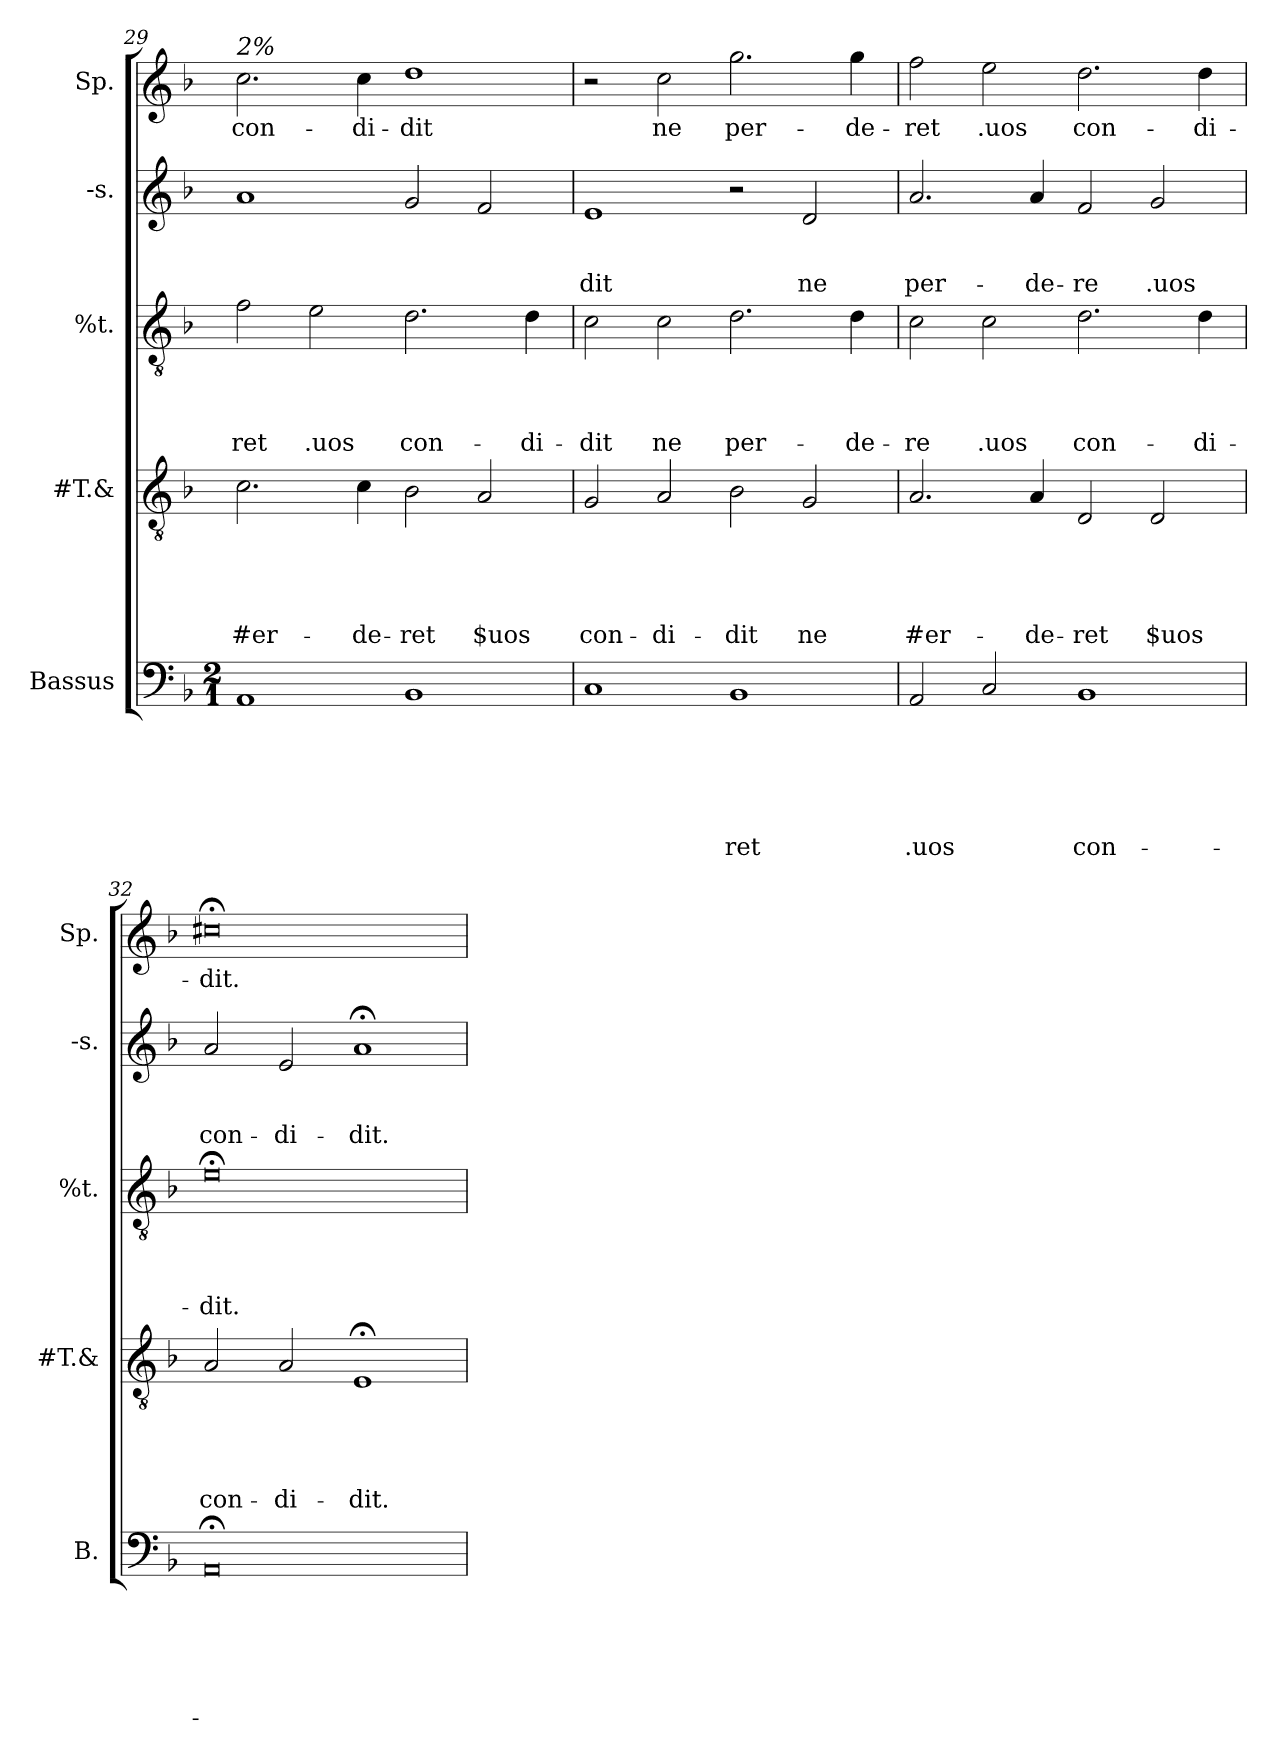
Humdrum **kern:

**kern	**text	**text	**text	**text	**text	**text	**kern	**text	**text	**text	**text	**text	**kern	**text	**text	**text	**text	**kern	**text	**text	**text	**kern	**text
*part5	*part5	*part5	*part5	*part5	*part5	*part5	*part4	*part4	*part4	*part4	*part4	*part4	*part3	*part3	*part3	*part3	*part3	*part2	*part2	*part2	*part2	*part1	*part1
*staff5	*staff5	*staff5	*staff5	*staff5	*staff5	*staff5	*staff4	*staff4	*staff4	*staff4	*staff4	*staff4	*staff3	*staff3	*staff3	*staff3	*staff3	*staff2	*staff2	*staff2	*staff2	*staff1	*staff1
*I"Bassus	*	*	*	*	*	*	*I"#T.&	*	*	*	*	*	*I"%t.	*	*	*	*	*I"-s.	*	*	*	*I"Sp.	*
*I'B.	*	*	*	*	*	*	*I'#T.&	*	*	*	*	*	*I'%t.	*	*	*	*	*I'-s.	*	*	*	*I'Sp.	*
!!LO:LB:g=z
*clefF4	*	*	*	*	*	*	*clefGv2	*	*	*	*	*	*clefGv2	*	*	*	*	*clefG2	*	*	*	*clefG2	*
*k[b-]	*	*	*	*	*	*	*k[b-]	*	*	*	*	*	*k[b-]	*	*	*	*	*k[b-]	*	*	*	*k[b-]	*
*F:	*	*	*	*	*	*	*F:	*	*	*	*	*	*F:	*	*	*	*	*F:	*	*	*	*F:	*
*M2/1	*	*	*	*	*	*	*	*	*	*	*	*	*	*	*	*	*	*	*	*	*	*	*
=29	=29	=29	=29	=29	=29	=29	=29	=29	=29	=29	=29	=29	=29	=29	=29	=29	=29	=29	=29	=29	=29	=29	=29
!	!	!	!	!	!	!	!	!	!	!	!	!	!	!	!	!	!	!	!	!	!	!LO:TX:a:i:t=2%	!
!	!	!	!	!	!	!	!	!	!	!	!	!LO:LY:b	!	!	!	!	!LO:LY:b	!	!	!	!	!	!LO:LY:b
1AA	.	.	.	.	.	.	2.c\	.	.	.	.	#er-	2f\	.	.	.	-ret	1a	.	.	.	2.cc\	con-
!	!	!	!	!	!	!	!	!	!	!	!	!	!	!	!	!	!LO:LY:b	!	!	!	!	!	!
.	.	.	.	.	.	.	.	.	.	.	.	.	2e\	.	.	.	.uos	.	.	.	.	.	.
!	!	!	!	!	!	!	!	!	!	!	!	!LO:LY:b	!	!	!	!	!	!	!	!	!	!	!LO:LY:b
.	.	.	.	.	.	.	4c\	.	.	.	.	-de-	.	.	.	.	.	.	.	.	.	4cc\	-di-
!	!	!	!	!	!	!	!	!	!	!	!	!LO:LY:b	!	!	!	!	!LO:LY:b	!	!	!	!	!	!LO:LY:b
1BB-	.	.	.	.	.	.	2B-\	.	.	.	.	-ret	2.d\	.	.	.	con-	2g/	.	.	.	1dd	-dit
!	!	!	!	!	!	!	!	!	!	!	!	!LO:LY:b	!	!	!	!	!	!	!	!	!	!	!
.	.	.	.	.	.	.	2A/	.	.	.	.	$uos	.	.	.	.	.	2f/	.	.	.	.	.
!	!	!	!	!	!	!	!	!	!	!	!	!	!	!	!	!	!LO:LY:b	!	!	!	!	!	!
.	.	.	.	.	.	.	.	.	.	.	.	.	4d\	.	.	.	-di-	.	.	.	.	.	.
=30	=30	=30	=30	=30	=30	=30	=30	=30	=30	=30	=30	=30	=30	=30	=30	=30	=30	=30	=30	=30	=30	=30	=30
!	!	!	!	!	!	!	!	!	!	!	!	!LO:LY:b	!	!	!	!	!LO:LY:b	!	!	!	!LO:LY:b	!	!
1C	.	.	.	.	.	.	2G/	.	.	.	.	con-	2c\	.	.	.	-dit	1e	.	.	-dit	2r	.
!	!	!	!	!	!	!	!	!	!	!	!	!LO:LY:b	!	!	!	!	!LO:LY:b	!	!	!	!	!	!LO:LY:b
.	.	.	.	.	.	.	2A/	.	.	.	.	-di-	2c\	.	.	.	ne	.	.	.	.	2cc\	ne
!	!	!	!	!	!	!LO:LY:b	!	!	!	!	!	!LO:LY:b	!	!	!	!	!LO:LY:b	!	!	!	!	!	!LO:LY:b
1BB-	.	.	.	.	.	-ret	2B-\	.	.	.	.	-dit	2.d\	.	.	.	per-	2r	.	.	.	2.gg\	per-
!	!	!	!	!	!	!	!	!	!	!	!	!LO:LY:b	!	!	!	!	!	!	!	!	!LO:LY:b	!	!
.	.	.	.	.	.	.	2G/	.	.	.	.	ne	.	.	.	.	.	2d/	.	.	ne	.	.
!	!	!	!	!	!	!	!	!	!	!	!	!	!	!	!	!	!LO:LY:b	!	!	!	!	!	!LO:LY:b
.	.	.	.	.	.	.	.	.	.	.	.	.	4d\	.	.	.	-de-	.	.	.	.	4gg\	-de-
=31	=31	=31	=31	=31	=31	=31	=31	=31	=31	=31	=31	=31	=31	=31	=31	=31	=31	=31	=31	=31	=31	=31	=31
!	!	!	!	!	!	!LO:LY:b	!	!	!	!	!	!LO:LY:b	!	!	!	!	!LO:LY:b	!	!	!	!LO:LY:b	!	!LO:LY:b
2AA/	.	.	.	.	.	.uos	2.A/	.	.	.	.	#er-	2c\	.	.	.	-re	2.a/	.	.	per-	2ff\	-ret
!	!	!	!	!	!	!	!	!	!	!	!	!	!	!	!	!	!LO:LY:b	!	!	!	!	!	!LO:LY:b
2C/	.	.	.	.	.	.	.	.	.	.	.	.	2c\	.	.	.	.uos	.	.	.	.	2ee\	.uos
!	!	!	!	!	!	!	!	!	!	!	!	!LO:LY:b	!	!	!	!	!	!	!	!	!LO:LY:b	!	!
.	.	.	.	.	.	.	4A/	.	.	.	.	-de-	.	.	.	.	.	4a/	.	.	-de-	.	.
!	!	!	!	!	!	!LO:LY:b	!	!	!	!	!	!LO:LY:b	!	!	!	!	!LO:LY:b	!	!	!	!LO:LY:b	!	!LO:LY:b
1BB-	.	.	.	.	.	con-	2D/	.	.	.	.	-ret	2.d\	.	.	.	con-	2f/	.	.	-re	2.dd\	con-
!	!	!	!	!	!	!	!	!	!	!	!	!LO:LY:b	!	!	!	!	!	!	!	!	!LO:LY:b	!	!
.	.	.	.	.	.	.	2D/	.	.	.	.	$uos	.	.	.	.	.	2g/	.	.	.uos	.	.
!	!	!	!	!	!	!	!	!	!	!	!	!	!	!	!	!	!LO:LY:b	!	!	!	!	!	!LO:LY:b
.	.	.	.	.	.	.	.	.	.	.	.	.	4d\	.	.	.	-di-	.	.	.	.	4dd\	-di-
=32	=32	=32	=32	=32	=32	=32	=32	=32	=32	=32	=32	=32	=32	=32	=32	=32	=32	=32	=32	=32	=32	=32	=32
!	!	!	!	!	!	!	!	!	!	!	!	!LO:LY:b	!	!	!	!	!LO:LY:b	!	!	!	!LO:LY:b	!	!LO:LY:b
0AA;	.	.	.	.	.	.	2A/	.	.	.	.	con-	0e;<	.	.	.	-dit.	2a/	.	.	con-	0cc#X;<	-dit.
!	!	!	!	!	!	!	!	!	!	!	!	!LO:LY:b	!	!	!	!	!	!	!	!	!LO:LY:b	!	!
.	.	.	.	.	.	.	2A/	.	.	.	.	-di-	.	.	.	.	.	2e/	.	.	-di-	.	.
!	!	!	!	!	!	!	!	!	!	!	!	!LO:LY:b	!	!	!	!	!	!	!	!	!LO:LY:b	!	!
.	.	.	.	.	.	.	1E;	.	.	.	.	-dit.	.	.	.	.	.	1a;	.	.	-dit.	.	.
=	=	=	=	=	=	=	=	=	=	=	=	=	=	=	=	=	=	=	=	=	=	=	=
*-	*-	*-	*-	*-	*-	*-	*-	*-	*-	*-	*-	*-	*-	*-	*-	*-	*-	*-	*-	*-	*-	*-	*-
